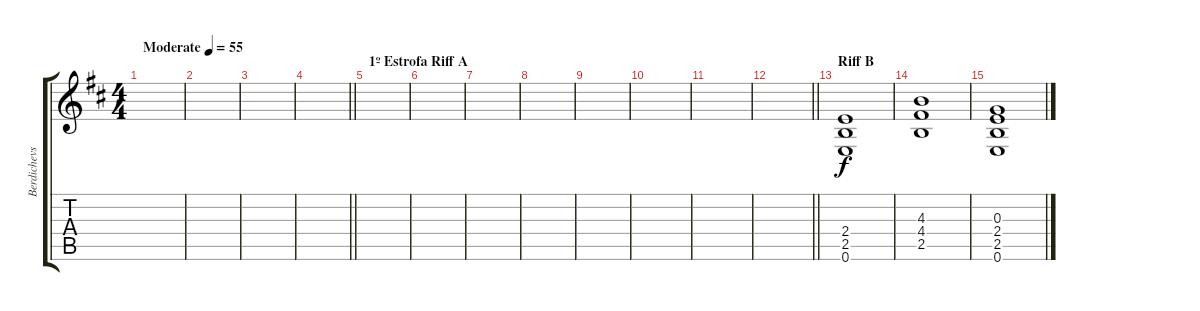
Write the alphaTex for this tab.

\track ("Berdichevsky" "Berdichevs") {instrument distortionguitar}
\staff {score tabs}
\tuning (E4 B3 G3 D3 A2 E2) {hide}
\ts (4 4)
\tempo (55 "Moderate")
\clef g2
\ks d
|
|
|
\barLineRight lightlight
|
\section ("" "1º Estrofa Riff A")
|
|
|
|
|
|
|
\barLineRight lightlight
|
\section ("" "Riff B")
(2.4 2.5 0.6).1 |
(4.3 4.4 2.5).1 |
(0.3 2.4 2.5 0.6).1
